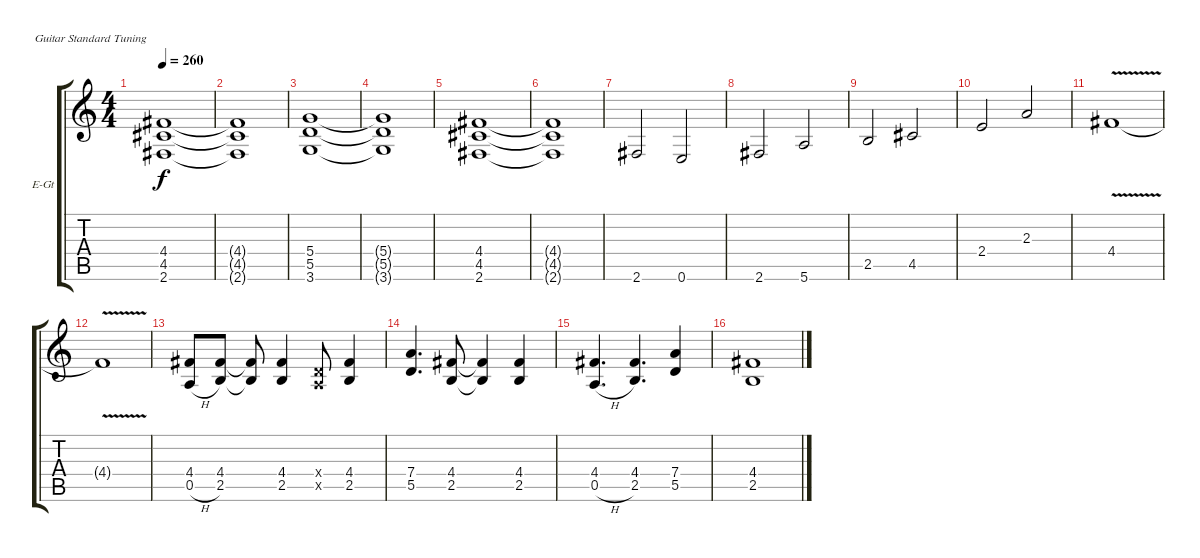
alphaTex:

\defaultSystemsLayout 4
\bracketExtendMode groupsimilarinstruments
\firstSystemTrackNameOrientation horizontal
\otherSystemsTrackNameOrientation horizontal
\track ("Herman Frank" "E-Gt") {instrument distortionguitar}
\staff {score tabs}
\tuning (E4 B3 G3 D3 A2 E2)
\ts (4 4)
\tempo 260
\clef g2
\ks c
(2.6 4.5 4.4).1{dy f} |
(4.4{t} 4.5{t} 2.6{t}).1 |
(3.6 5.5 5.4).1 |
(3.6{t} 5.5{t} 5.4{t}).1 |
(2.6 4.5 4.4).1 |
(2.6{t} 4.5{t} 4.4{t}).1 |
2.6.2 0.6.2 |
2.6.2 5.6.2 |
2.5.2 4.5.2 |
2.4.2 2.3.2 |
4.4{v}.1 |
4.4{t}.1 |
(4.4 0.5{h}).8 (4.4 2.5).8 (4.4{t} 2.5{t}).8 (4.4 2.5).4 (0.4{x} 0.5{x}).8 (2.5 4.4).4 |
(7.4 5.5).4{d} (4.4 2.5).8 (4.4{t} 2.5{t}).4 (2.5 4.4).4 |
(4.4 0.5{h}).4{d} (4.4 2.5).4{d} (7.4 5.5).4 |
(4.4 2.5).1
